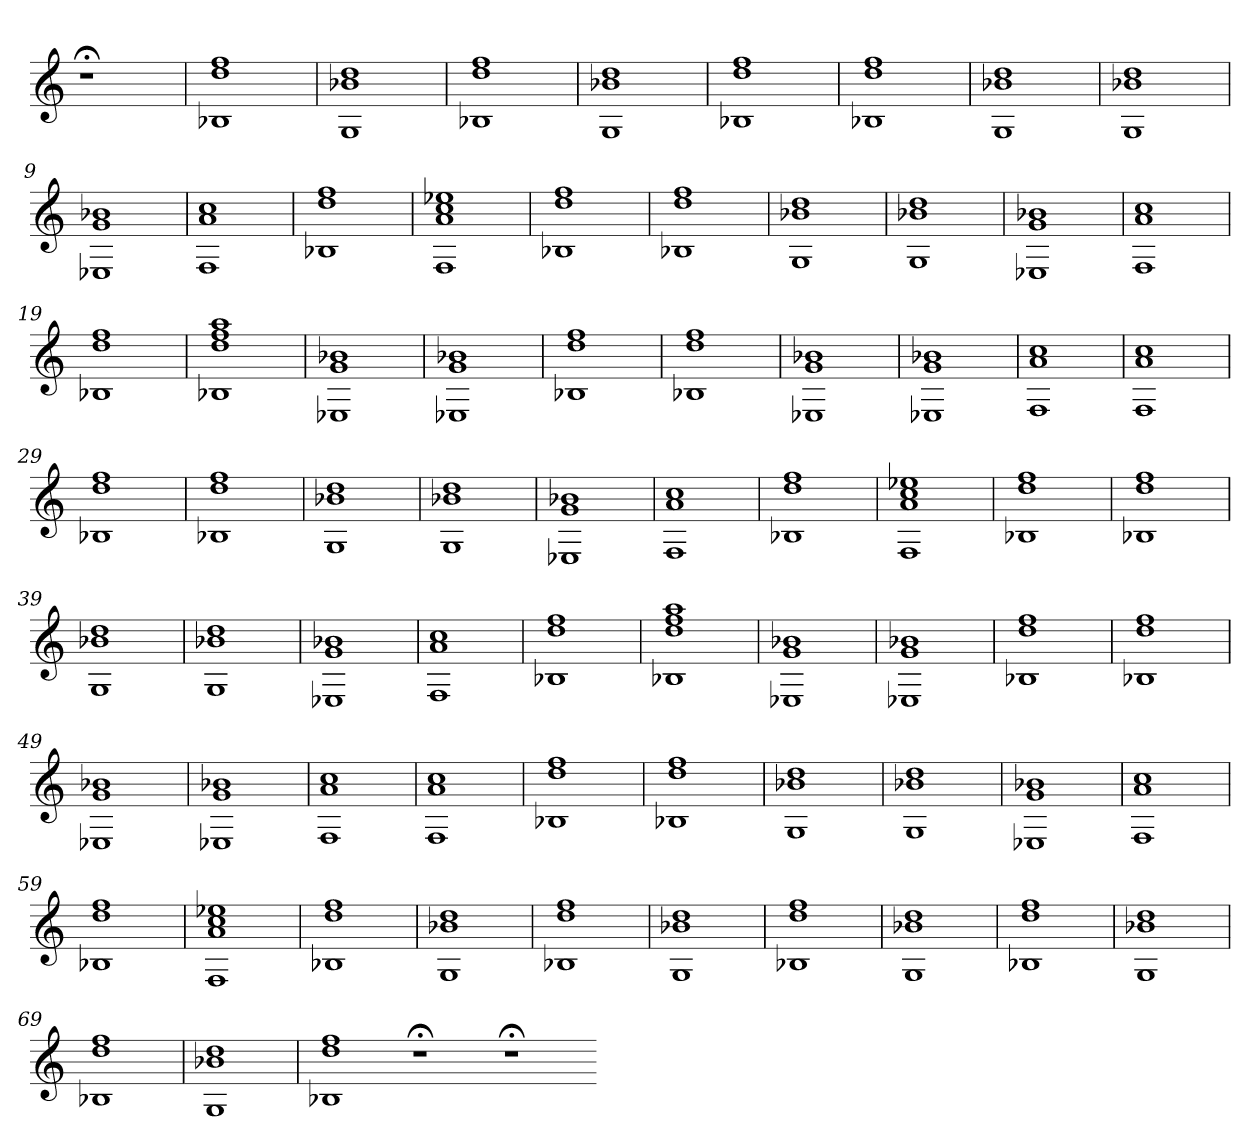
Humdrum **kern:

**kern
*part1
*staff1
=
1r;<
=1
1B-X 1dd 1ff
=2
1G 1b-X 1dd
=3
1B-X 1dd 1ff
=4
1G 1b-X 1dd
=5
1B-X 1dd 1ff
=6
1B-X 1dd 1ff
=7
1G 1b-X 1dd
=8
1G 1b-X 1dd
=9
1E-X 1g 1b-X
=10
1F 1a 1cc
=11
1B-X 1dd 1ff
=12
1F 1a 1cc 1ee-X
=13
1B-X 1dd 1ff
=14
1B-X 1dd 1ff
=15
1G 1b-X 1dd
=16
1G 1b-X 1dd
=17
1E-X 1g 1b-X
=18
1F 1a 1cc
=19
1B-X 1dd 1ff
=20
1B-X 1dd 1ff 1aa
=21
1E-X 1g 1b-X
=22
1E-X 1g 1b-X
=23
1B-X 1dd 1ff
=24
1B-X 1dd 1ff
=25
1E-X 1g 1b-X
=26
1E-X 1g 1b-X
=27
1F 1a 1cc
=28
1F 1a 1cc
=29
1B-X 1dd 1ff
=30
1B-X 1dd 1ff
=31
1G 1b-X 1dd
=32
1G 1b-X 1dd
=33
1E-X 1g 1b-X
=34
1F 1a 1cc
=35
1B-X 1dd 1ff
=36
1F 1a 1cc 1ee-X
=37
1B-X 1dd 1ff
=38
1B-X 1dd 1ff
=39
1G 1b-X 1dd
=40
1G 1b-X 1dd
=41
1E-X 1g 1b-X
=42
1F 1a 1cc
=43
1B-X 1dd 1ff
=44
1B-X 1dd 1ff 1aa
=45
1E-X 1g 1b-X
=46
1E-X 1g 1b-X
=47
1B-X 1dd 1ff
=48
1B-X 1dd 1ff
=49
1E-X 1g 1b-X
=50
1E-X 1g 1b-X
=51
1F 1a 1cc
=52
1F 1a 1cc
=53
1B-X 1dd 1ff
=54
1B-X 1dd 1ff
=55
1G 1b-X 1dd
=56
1G 1b-X 1dd
=57
1E-X 1g 1b-X
=58
1F 1a 1cc
=59
1B-X 1dd 1ff
=60
1F 1a 1cc 1ee-X
=61
1B-X 1dd 1ff
=62
1G 1b-X 1dd
=63
1B-X 1dd 1ff
=64
1G 1b-X 1dd
=65
1B-X 1dd 1ff
=66
1G 1b-X 1dd
=67
1B-X 1dd 1ff
=68
1G 1b-X 1dd
=69
1B-X 1dd 1ff
=70
1G 1b-X 1dd
=71
1B-X 1dd 1ff
1r;<
1r;<
=-
*-
